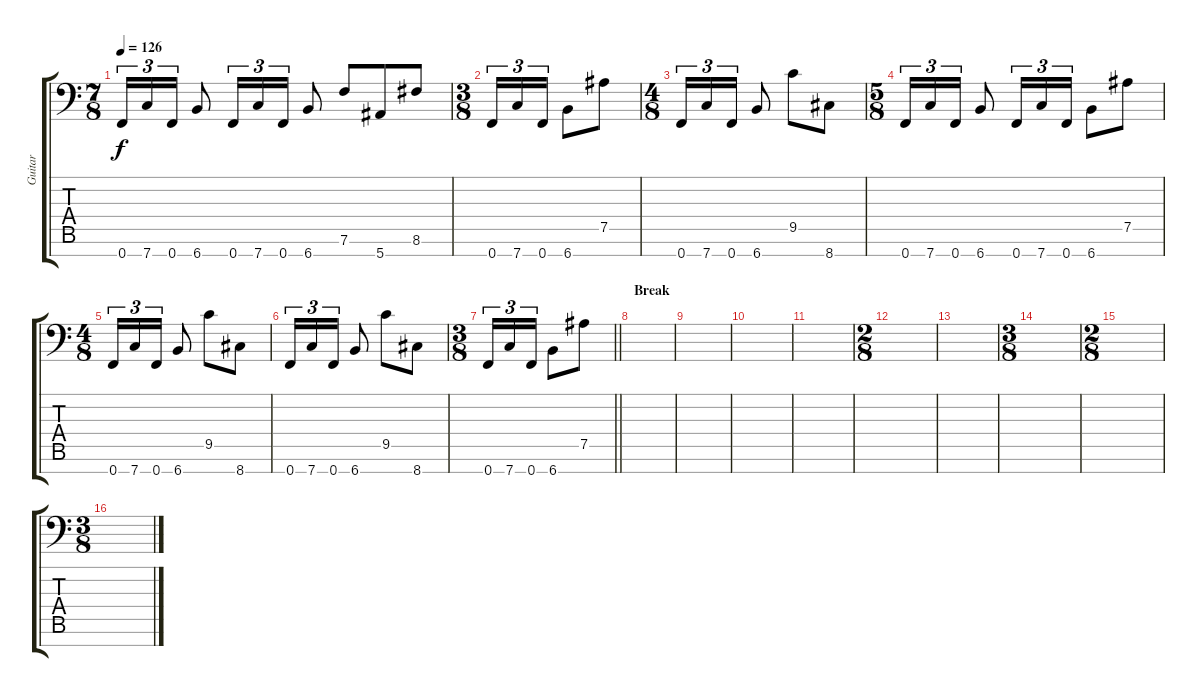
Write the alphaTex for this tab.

\track ("Guitar" "Guitar") {instrument overdrivenguitar}
\staff {score tabs}
\tuning (Bb3 Gb3 Db3 Ab2 Eb2 Bb1 F1) {hide}
\ts (7 8)
\tempo 126
\clef f4
\ks c
0.7.16{tu (3 2) dy f} 7.7.16{tu (3 2)} 0.7.16{tu (3 2)} 6.7.8 0.7.16{tu (3 2)} 7.7.16{tu (3 2)} 0.7.16{tu (3 2)} 6.7.8 7.6.8 5.7.8 8.6.8 |
\ts (3 8)
0.7.16{tu (3 2)} 7.7.16{tu (3 2)} 0.7.16{tu (3 2)} 6.7.8 7.5.8 |
\ts (4 8)
0.7.16{tu (3 2)} 7.7.16{tu (3 2)} 0.7.16{tu (3 2)} 6.7.8 9.5.8 8.7.8 |
\ts (5 8)
0.7.16{tu (3 2)} 7.7.16{tu (3 2)} 0.7.16{tu (3 2)} 6.7.8 0.7.16{tu (3 2)} 7.7.16{tu (3 2)} 0.7.16{tu (3 2)} 6.7.8 7.5.8 |
\ts (4 8)
0.7.16{tu (3 2)} 7.7.16{tu (3 2)} 0.7.16{tu (3 2)} 6.7.8 9.5.8 8.7.8 |
0.7.16{tu (3 2)} 7.7.16{tu (3 2)} 0.7.16{tu (3 2)} 6.7.8 9.5.8 8.7.8 |
\ts (3 8)
\barLineRight lightlight
0.7.16{tu (3 2)} 7.7.16{tu (3 2)} 0.7.16{tu (3 2)} 6.7.8 7.5.8 |
\section ("" "Break")
|
|
|
|
\ts (2 8)
|
|
\ts (3 8)
|
\ts (2 8)
|
\ts (3 8)
